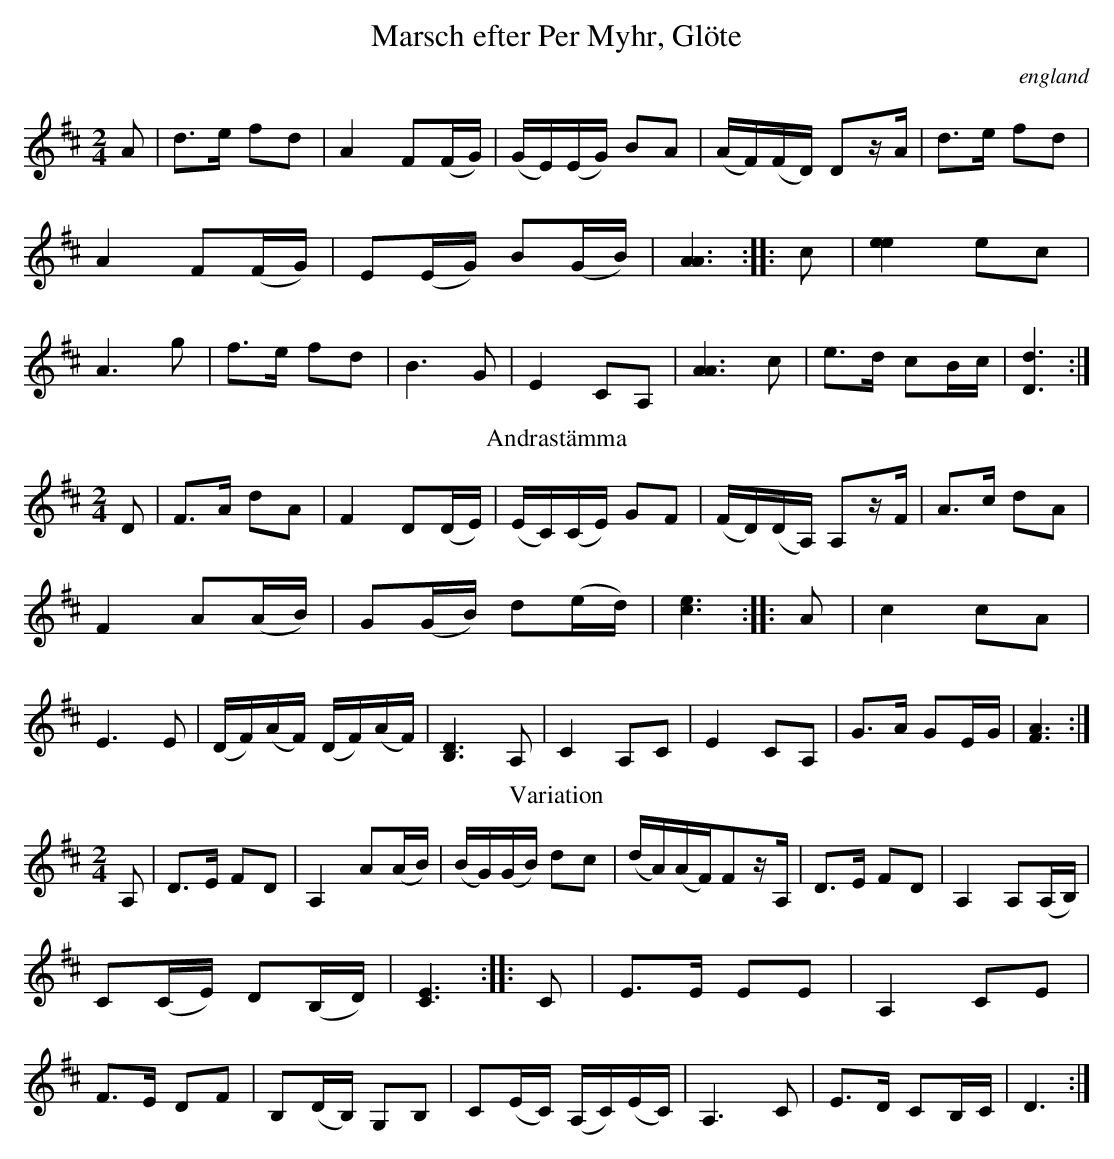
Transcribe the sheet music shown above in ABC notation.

X:1
T:Marsch efter Per Myhr, Glöte
O:england
M:2/4
L:1/8
K:D
A|d>e fd|A2 F(F/G/)|(G/E/)(E/G/) BA|(A/F/)(F/D/) Dz/A/|\
d>e fd|A2 F(F/G/)|E(E/G/) B(G/B/)|[A3A3]::\
c|[e2e2] ec|A3 g|f>e fd|B3 G|E2 CA,|[A3A3] c|e>d cB/c/|[D3d3]:|
T:Andrastämma
D|F>A dA|F2 D(D/E/)|(E/C/)(C/E/) GF|(F/D/)(D/A,/) A,z/F/|\
A>c dA|F2 A(A/B/)|G(G/B/) d(e/d/)|[c3e3]::\
A|c2 cA|E3 E|(D/F/)(A/F/) (D/F/)(A/F/)|[B,3D3]A,|\
C2A,C|E2CA,|G>A GE/G/|[F3A3]:|
T:Variation
A,|D>E FD|A,2 A(A/B/)|(B/G/)(G/B/) dc|(d/A/)(A/F/)Fz/A,/|\
D>E FD|A,2 A,(A,/B,/)|C(C/E/) D(B,/D/)|[C3E3]::\
C|E>E EE|A,2 CE|F>E DF|B,(D/B,/) G,B,|\
C(E/C/) (A,/C/)(E/C/)|A,3 C|E>D CB,/C/|D3:|
